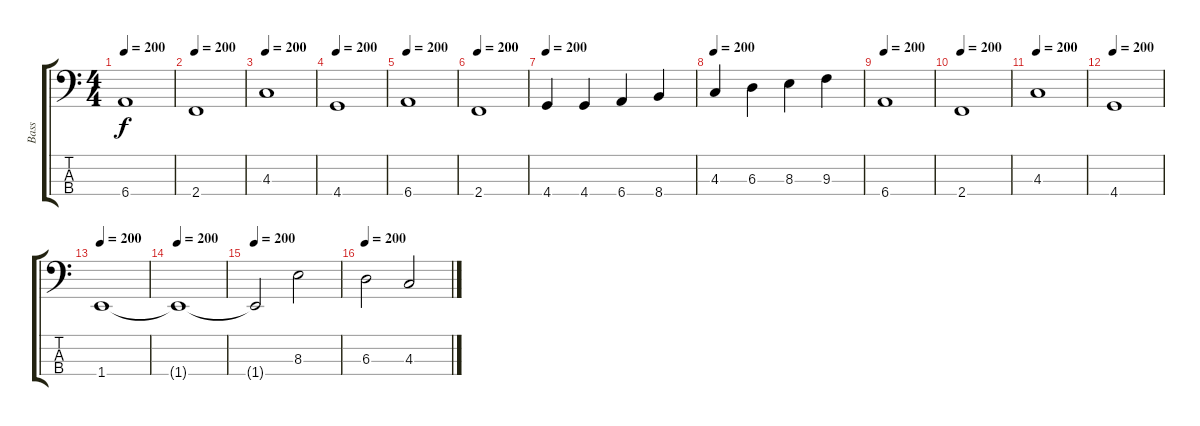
\track ("Bass" "Bass") {instrument electricbassfinger}
\staff {score tabs}
\tuning (Gb2 Db2 Ab1 Eb1) {hide}
\ts (4 4)
\tempo 200
\clef f4
\ks c
6.4.1{dy f} |
\tempo 200
2.4.1 |
\tempo 200
4.3.1 |
\tempo 200
4.4.1 |
\tempo 200
6.4.1 |
\tempo 200
2.4.1 |
\tempo 200
4.4.4 4.4.4 6.4.4 8.4.4 |
\tempo 200
4.3.4 6.3.4 8.3.4 9.3.4 |
\tempo 200
6.4.1 |
\tempo 200
2.4.1 |
\tempo 200
4.3.1 |
\tempo 200
4.4.1 |
\tempo 200
1.4.1 |
\tempo 200
1.4{t}.1 |
\tempo 200
1.4{t}.2 8.3.2 |
\tempo 200
6.3.2 4.3.2
